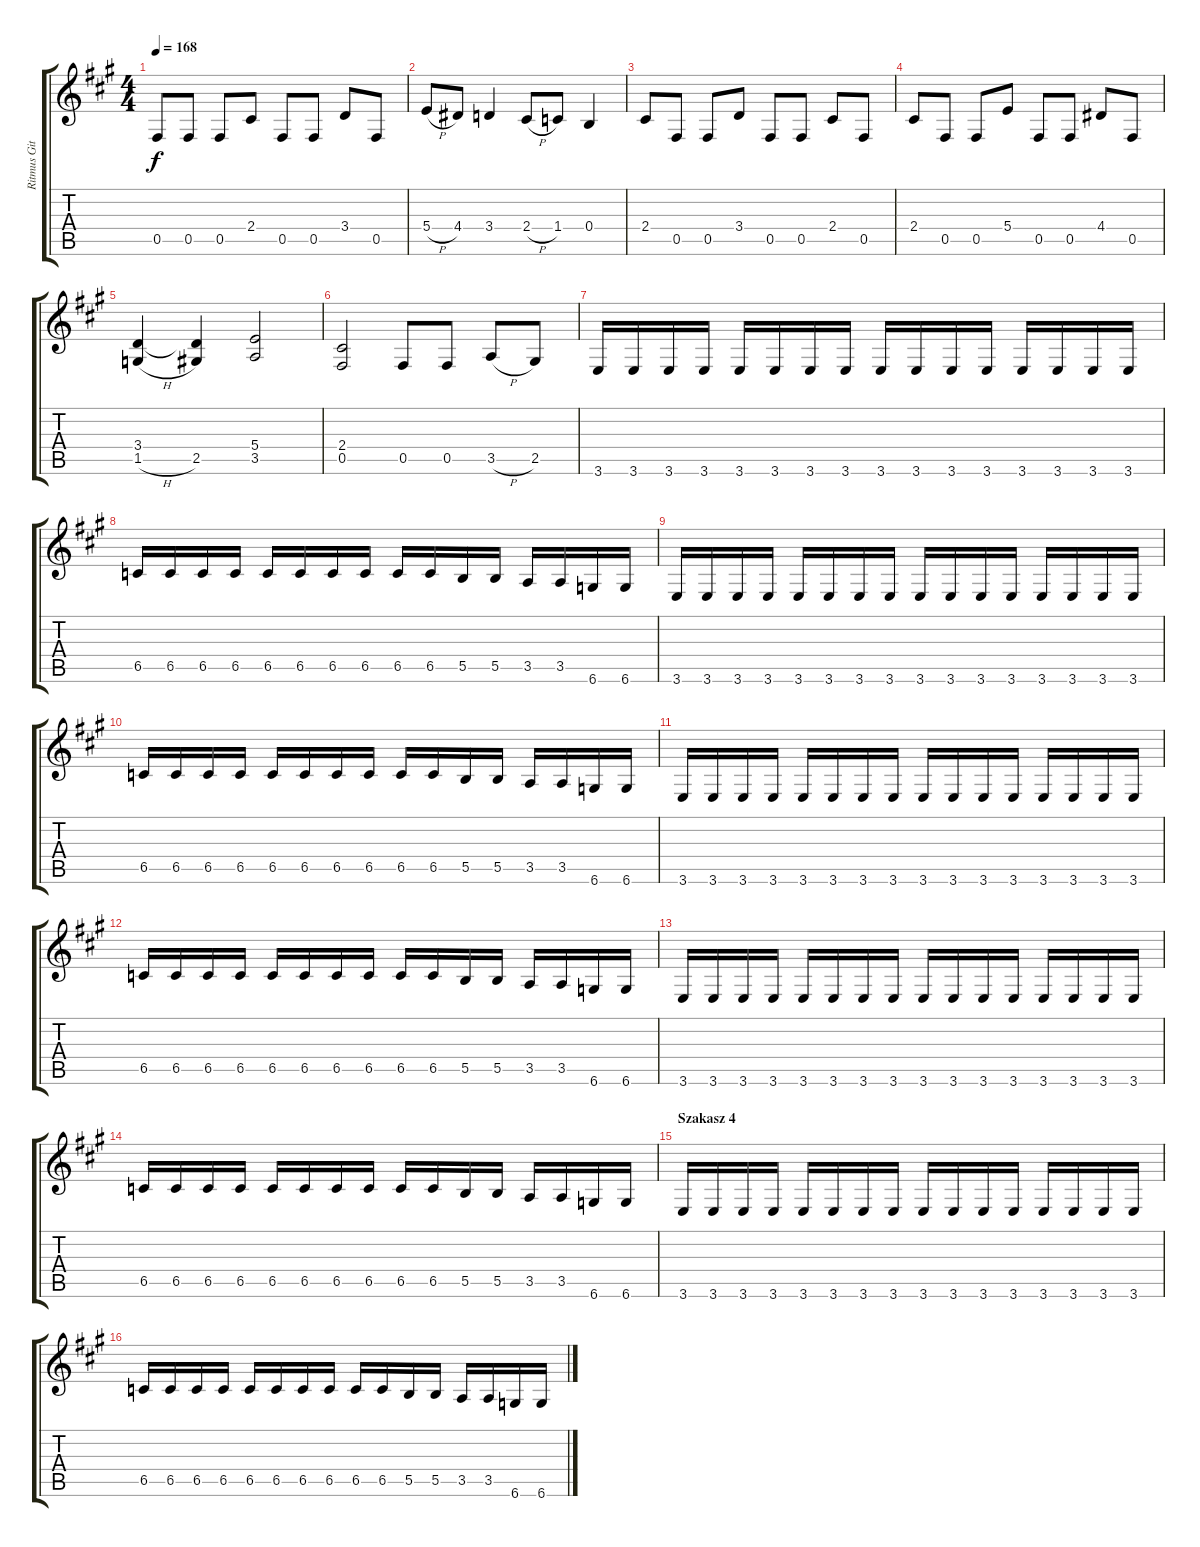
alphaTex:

\track ("Ritmus Gitár 1" "Ritmus Git") {instrument distortionguitar}
\staff {score tabs}
\tuning (Db4 Ab3 E3 B2 Gb2 Db2) {hide}
\ts (4 4)
\tempo 168
\clef g2
\ks f#minor
0.5.8{dy f} 0.5.8 0.5.8 2.4.8 0.5.8 0.5.8 3.4.8 0.5.8 |
5.4{h}.8 4.4.8 3.4.4 2.4{h}.8 1.4.8 0.4.4 |
2.4.8 0.5.8 0.5.8 3.4.8 0.5.8 0.5.8 2.4.8 0.5.8 |
2.4.8 0.5.8 0.5.8 5.4.8 0.5.8 0.5.8 4.4.8 0.5.8 |
(3.4 1.5{h}).4 (3.4{t} 2.5).4 (5.4 3.5).2 |
(2.4 0.5).2 0.5.8 0.5.8 3.5{h}.8 2.5.8 |
3.6.16 3.6.16 3.6.16 3.6.16 3.6.16 3.6.16 3.6.16 3.6.16 3.6.16 3.6.16 3.6.16 3.6.16 3.6.16 3.6.16 3.6.16 3.6.16 |
6.5.16 6.5.16 6.5.16 6.5.16 6.5.16 6.5.16 6.5.16 6.5.16 6.5.16 6.5.16 5.5.16 5.5.16 3.5.16 3.5.16 6.6.16 6.6.16 |
3.6.16 3.6.16 3.6.16 3.6.16 3.6.16 3.6.16 3.6.16 3.6.16 3.6.16 3.6.16 3.6.16 3.6.16 3.6.16 3.6.16 3.6.16 3.6.16 |
6.5.16 6.5.16 6.5.16 6.5.16 6.5.16 6.5.16 6.5.16 6.5.16 6.5.16 6.5.16 5.5.16 5.5.16 3.5.16 3.5.16 6.6.16 6.6.16 |
3.6.16 3.6.16 3.6.16 3.6.16 3.6.16 3.6.16 3.6.16 3.6.16 3.6.16 3.6.16 3.6.16 3.6.16 3.6.16 3.6.16 3.6.16 3.6.16 |
6.5.16 6.5.16 6.5.16 6.5.16 6.5.16 6.5.16 6.5.16 6.5.16 6.5.16 6.5.16 5.5.16 5.5.16 3.5.16 3.5.16 6.6.16 6.6.16 |
3.6.16 3.6.16 3.6.16 3.6.16 3.6.16 3.6.16 3.6.16 3.6.16 3.6.16 3.6.16 3.6.16 3.6.16 3.6.16 3.6.16 3.6.16 3.6.16 |
6.5.16 6.5.16 6.5.16 6.5.16 6.5.16 6.5.16 6.5.16 6.5.16 6.5.16 6.5.16 5.5.16 5.5.16 3.5.16 3.5.16 6.6.16 6.6.16 |
\section ("" "Szakasz 4")
3.6.16 3.6.16 3.6.16 3.6.16 3.6.16 3.6.16 3.6.16 3.6.16 3.6.16 3.6.16 3.6.16 3.6.16 3.6.16 3.6.16 3.6.16 3.6.16 |
6.5.16 6.5.16 6.5.16 6.5.16 6.5.16 6.5.16 6.5.16 6.5.16 6.5.16 6.5.16 5.5.16 5.5.16 3.5.16 3.5.16 6.6.16 6.6.16
